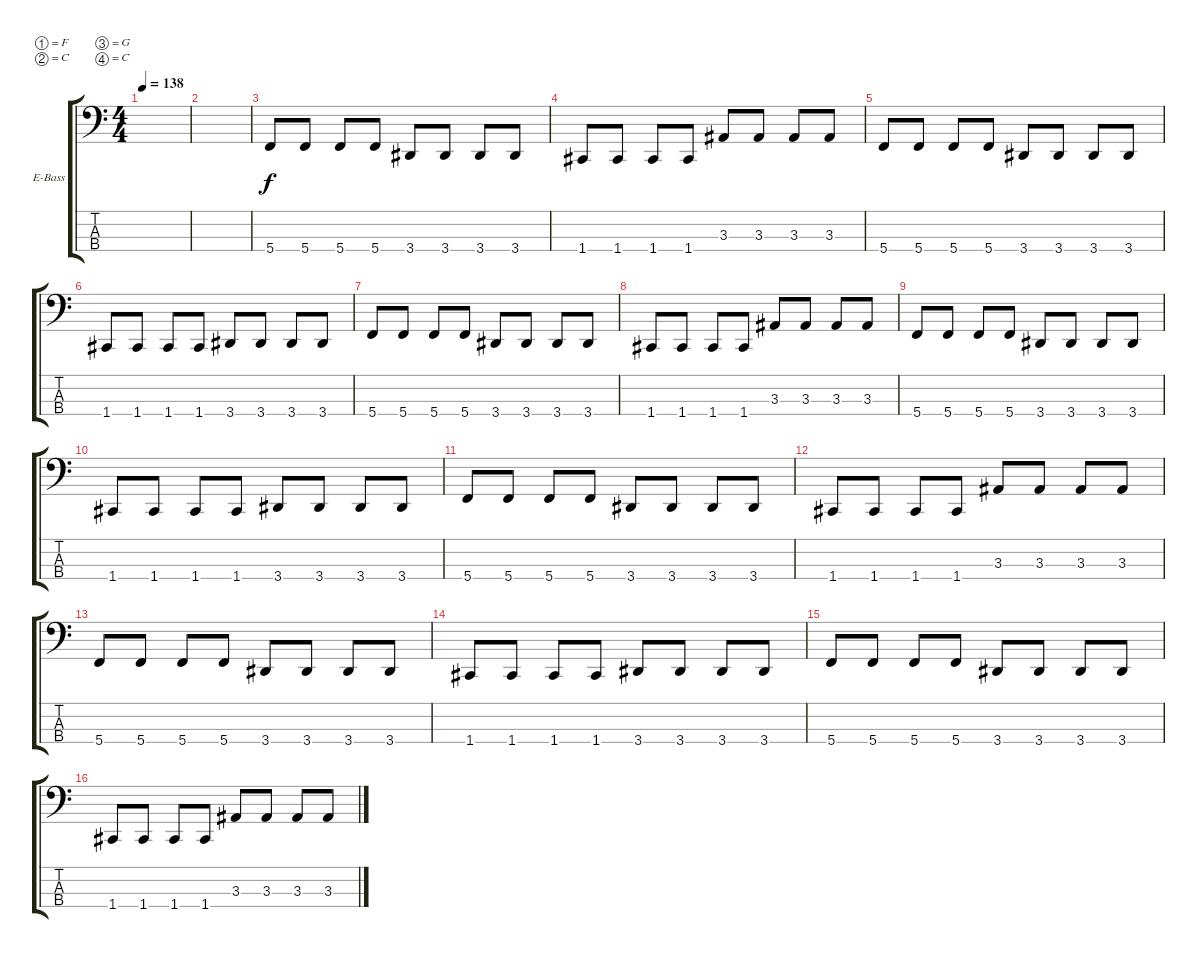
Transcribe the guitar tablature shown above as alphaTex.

\defaultSystemsLayout 4
\bracketExtendMode groupsimilarinstruments
\firstSystemTrackNameOrientation horizontal
\otherSystemsTrackNameOrientation horizontal
\track ("Electric Bass" "E-Bass") {instrument electricbassfinger}
\staff {score tabs}
\tuning (F2 C2 G1 C1)
\ts (4 4)
\tempo 138
\clef f4
\ks c
|
|
5.4.8 5.4.8 5.4.8 5.4.8 3.4.8 3.4.8 3.4.8 3.4.8 |
1.4.8 1.4.8 1.4.8 1.4.8 3.3.8 3.3.8 3.3.8 3.3.8 |
5.4.8 5.4.8 5.4.8 5.4.8 3.4.8 3.4.8 3.4.8 3.4.8 |
1.4.8 1.4.8 1.4.8 1.4.8 3.4.8 3.4.8 3.4.8 3.4.8 |
5.4.8 5.4.8 5.4.8 5.4.8 3.4.8 3.4.8 3.4.8 3.4.8 |
1.4.8 1.4.8 1.4.8 1.4.8 3.3.8 3.3.8 3.3.8 3.3.8 |
5.4.8 5.4.8 5.4.8 5.4.8 3.4.8 3.4.8 3.4.8 3.4.8 |
1.4.8 1.4.8 1.4.8 1.4.8 3.4.8 3.4.8 3.4.8 3.4.8 |
5.4.8 5.4.8 5.4.8 5.4.8 3.4.8 3.4.8 3.4.8 3.4.8 |
1.4.8 1.4.8 1.4.8 1.4.8 3.3.8 3.3.8 3.3.8 3.3.8 |
5.4.8 5.4.8 5.4.8 5.4.8 3.4.8 3.4.8 3.4.8 3.4.8 |
1.4.8 1.4.8 1.4.8 1.4.8 3.4.8 3.4.8 3.4.8 3.4.8 |
5.4.8 5.4.8 5.4.8 5.4.8 3.4.8 3.4.8 3.4.8 3.4.8 |
1.4.8 1.4.8 1.4.8 1.4.8 3.3.8 3.3.8 3.3.8 3.3.8
